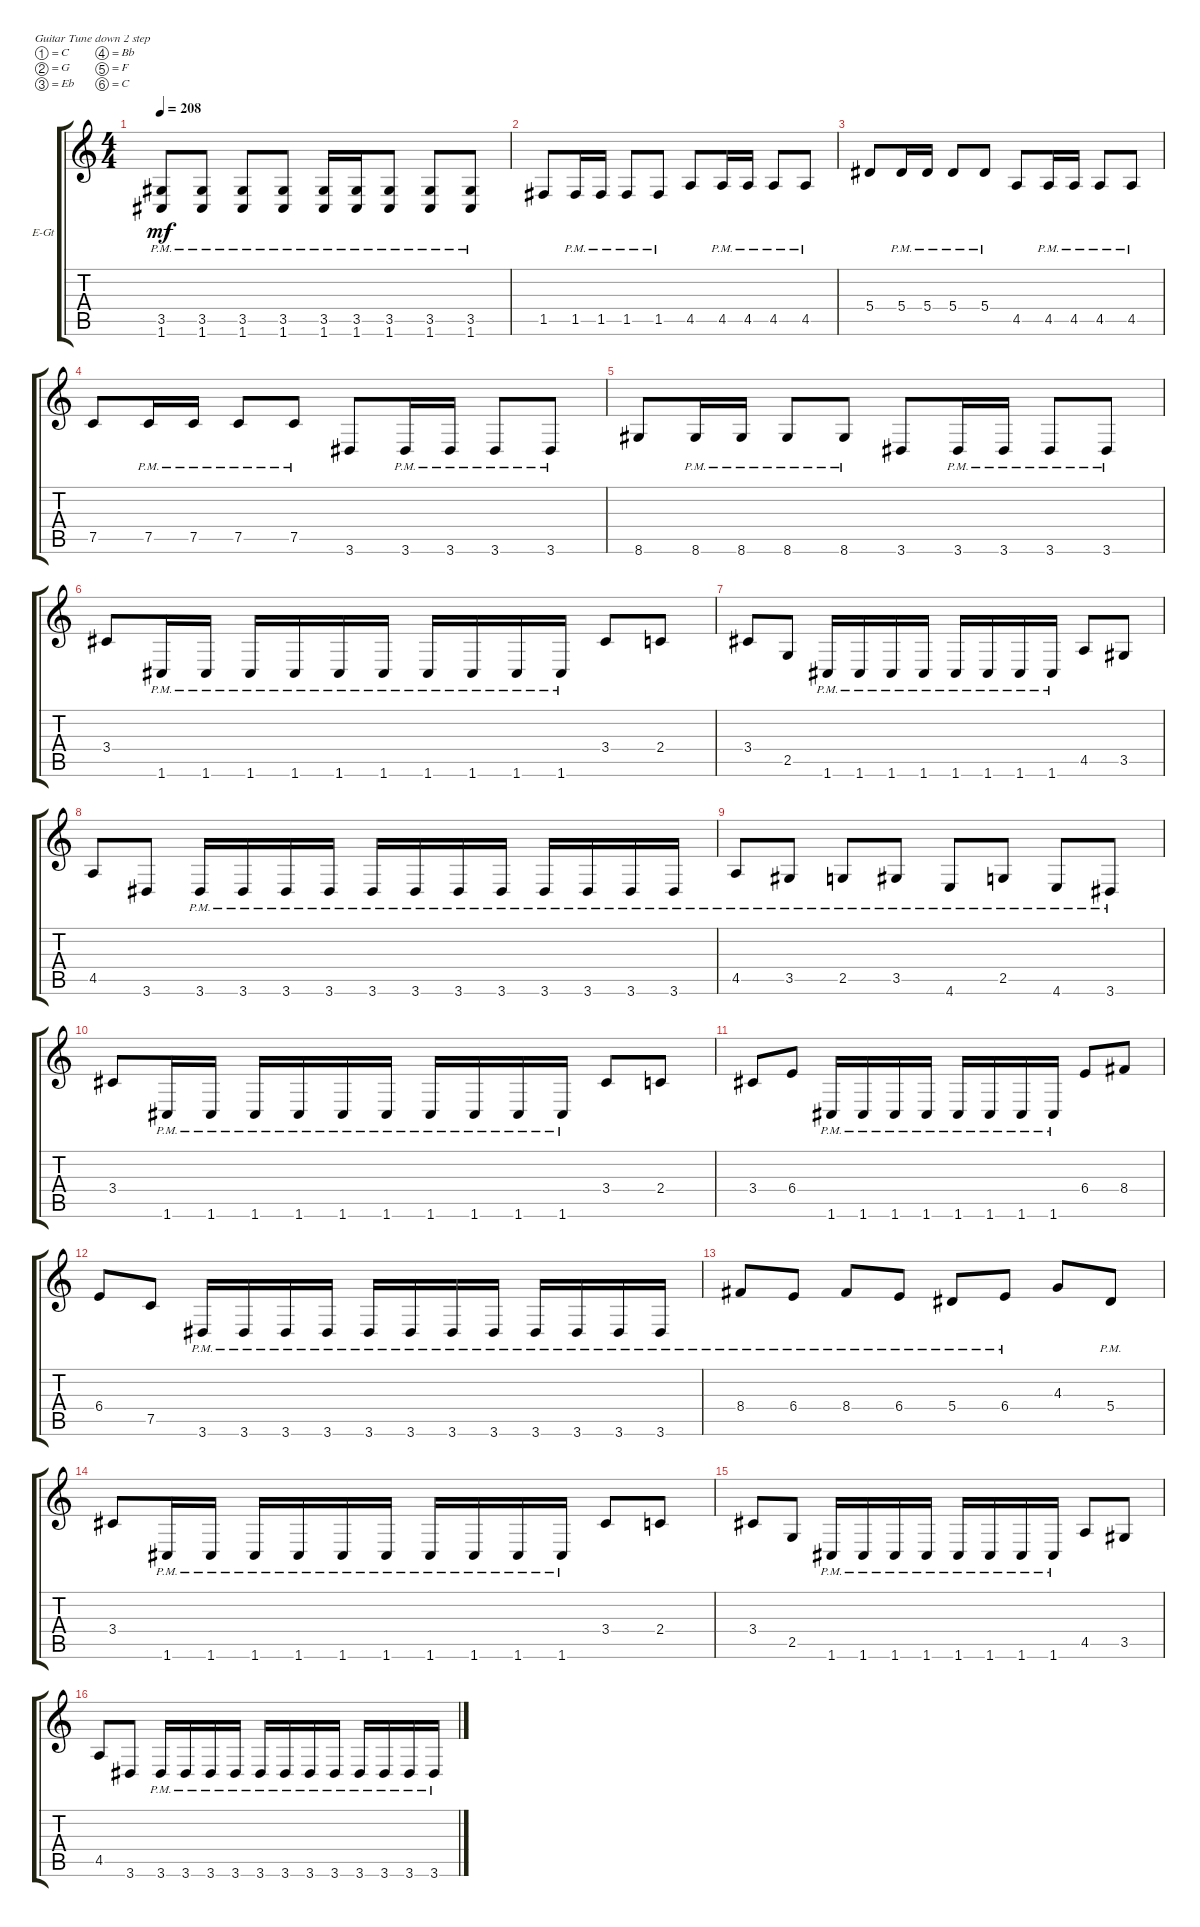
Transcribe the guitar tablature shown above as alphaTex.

\defaultSystemsLayout 4
\bracketExtendMode groupsimilarinstruments
\firstSystemTrackNameOrientation horizontal
\otherSystemsTrackNameOrientation horizontal
\track ("Knight Rhythm" "E-Gt") {instrument overdrivenguitar}
\staff {score tabs}
\tuning (C4 G3 Eb3 Bb2 F2 C2)
\ts (4 4)
\tempo 208
\clef g2
\ks c
(1.6{pm} 3.5{pm}).8{dy mf} (1.6{pm} 3.5{pm}).8 (1.6{pm} 3.5{pm}).8 (1.6{pm} 3.5{pm}).8 (1.6{pm} 3.5{pm}).16 (1.6{pm} 3.5{pm}).16 (1.6{pm} 3.5{pm}).8 (1.6{pm} 3.5{pm}).8 (1.6{pm} 3.5{pm}).8 |
1.5.8 1.5{pm}.16 1.5{pm}.16 1.5{pm}.8 1.5{pm}.8 4.5.8 4.5{pm}.16 4.5{pm}.16 4.5{pm}.8 4.5{pm}.8 |
5.4.8 5.4{pm}.16 5.4{pm}.16 5.4{pm}.8 5.4{pm}.8 4.5.8 4.5{pm}.16 4.5{pm}.16 4.5{pm}.8 4.5{pm}.8 |
7.5.8 7.5{pm}.16 7.5{pm}.16 7.5{pm}.8 7.5{pm}.8 3.6.8 3.6{pm}.16 3.6{pm}.16 3.6{pm}.8 3.6{pm}.8 |
8.6.8 8.6{pm}.16 8.6{pm}.16 8.6{pm}.8 8.6{pm}.8 3.6.8 3.6{pm}.16 3.6{pm}.16 3.6{pm}.8 3.6{pm}.8 |
3.4.8 1.6{pm}.16 1.6{pm}.16 1.6{pm}.16 1.6{pm}.16 1.6{pm}.16 1.6{pm}.16 1.6{pm}.16 1.6{pm}.16 1.6{pm}.16 1.6{pm}.16 3.4.8 2.4.8 |
3.4.8 2.5.8 1.6{pm}.16 1.6{pm}.16 1.6{pm}.16 1.6{pm}.16 1.6{pm}.16 1.6{pm}.16 1.6{pm}.16 1.6{pm}.16 4.5.8 3.5.8 |
4.5.8 3.6.8 3.6{pm}.16 3.6{pm}.16 3.6{pm}.16 3.6{pm}.16 3.6{pm}.16 3.6{pm}.16 3.6{pm}.16 3.6{pm}.16 3.6{pm}.16 3.6{pm}.16 3.6{pm}.16 3.6{pm}.16 |
4.5{pm}.8 3.5{pm}.8 2.5{pm}.8 3.5{pm}.8 4.6{pm}.8 2.5{pm}.8 4.6{pm}.8 3.6{pm}.8 |
3.4.8 1.6{pm}.16 1.6{pm}.16 1.6{pm}.16 1.6{pm}.16 1.6{pm}.16 1.6{pm}.16 1.6{pm}.16 1.6{pm}.16 1.6{pm}.16 1.6{pm}.16 3.4.8 2.4.8 |
3.4.8 6.4.8 1.6{pm}.16 1.6{pm}.16 1.6{pm}.16 1.6{pm}.16 1.6{pm}.16 1.6{pm}.16 1.6{pm}.16 1.6{pm}.16 6.4.8 8.4.8 |
6.4.8 7.5.8 3.6{pm}.16 3.6{pm}.16 3.6{pm}.16 3.6{pm}.16 3.6{pm}.16 3.6{pm}.16 3.6{pm}.16 3.6{pm}.16 3.6{pm}.16 3.6{pm}.16 3.6{pm}.16 3.6{pm}.16 |
8.4{pm}.8 6.4{pm}.8 8.4{pm}.8 6.4{pm}.8 5.4{pm}.8 6.4{pm}.8 4.3.8 5.4{pm}.8 |
3.4.8 1.6{pm}.16 1.6{pm}.16 1.6{pm}.16 1.6{pm}.16 1.6{pm}.16 1.6{pm}.16 1.6{pm}.16 1.6{pm}.16 1.6{pm}.16 1.6{pm}.16 3.4.8 2.4.8 |
3.4.8 2.5.8 1.6{pm}.16 1.6{pm}.16 1.6{pm}.16 1.6{pm}.16 1.6{pm}.16 1.6{pm}.16 1.6{pm}.16 1.6{pm}.16 4.5.8 3.5.8 |
4.5.8 3.6.8 3.6{pm}.16 3.6{pm}.16 3.6{pm}.16 3.6{pm}.16 3.6{pm}.16 3.6{pm}.16 3.6{pm}.16 3.6{pm}.16 3.6{pm}.16 3.6{pm}.16 3.6{pm}.16 3.6{pm}.16
